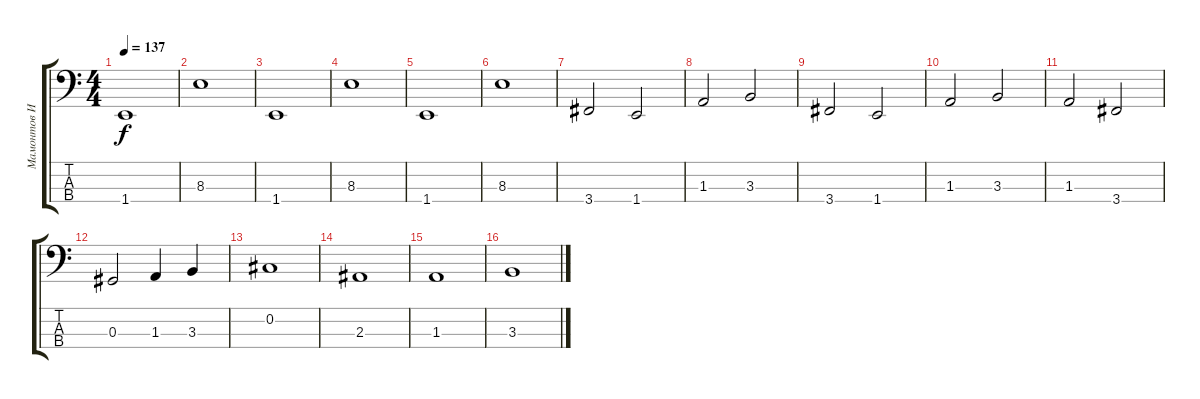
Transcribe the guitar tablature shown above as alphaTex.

\track ("Мамонтов Илья" "Мамонтов И") {instrument electricbasspick}
\staff {score tabs}
\tuning (Gb2 Db2 Ab1 Eb1) {hide}
\ts (4 4)
\tempo 137
\clef f4
\ks c
1.4.1{dy f} |
8.3.1 |
1.4.1 |
8.3.1 |
1.4.1 |
8.3.1 |
3.4.2 1.4.2 |
1.3.2 3.3.2 |
3.4.2 1.4.2 |
1.3.2 3.3.2 |
1.3.2 3.4.2 |
0.3.2 1.3.4 3.3.4 |
0.2.1 |
2.3.1 |
1.3.1 |
3.3.1
